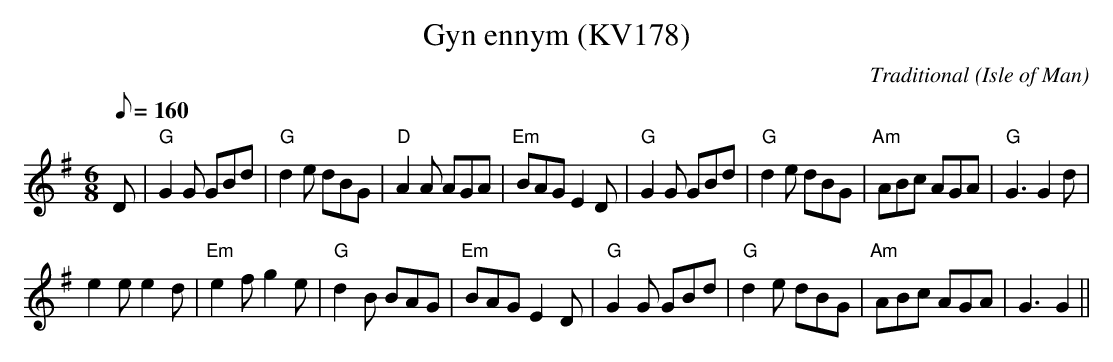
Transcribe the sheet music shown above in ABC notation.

X:1
T:Gyn ennym (KV178)
C:Traditional
O:Isle of Man
M:6/8
L:1/8
Q:160
K:G
D|"G"G2G GBd|"G"d2e dBG|"D"A2A AGA|"Em"BAG E2D|"G"G2G GBd|"G"d2e dBG|"Am"ABc AGA|"G"G3 G2d|
e2e e2d|"Em"e2f g2e|"G"d2B BAG|"Em"BAG E2D|"G"G2G GBd|"G"d2e dBG|"Am"ABc AGA|G3 G2||
